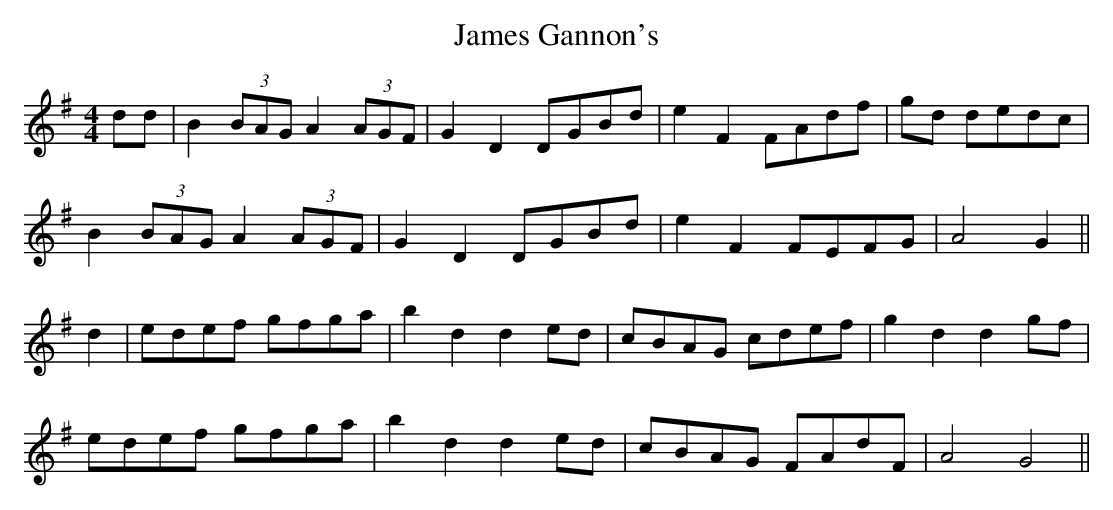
X:1
T: James Gannon's
M: 4/4
L: 1/8
K: Gmaj
dd|B2(3BAG A2(3AGF|G2 D2 DGBd|e2 F2 FAdf|gd dedc|
B2(3BAG A2(3AGF|G2 D2 DGBd|e2 F2 FEFG|A4 G2||
d2|edef gfga|b2 d2 d2ed|cBAG cdef|g2 d2 d2gf|
edef gfga|b2 d2 d2ed|cBAG FAdF|A4 G4||
